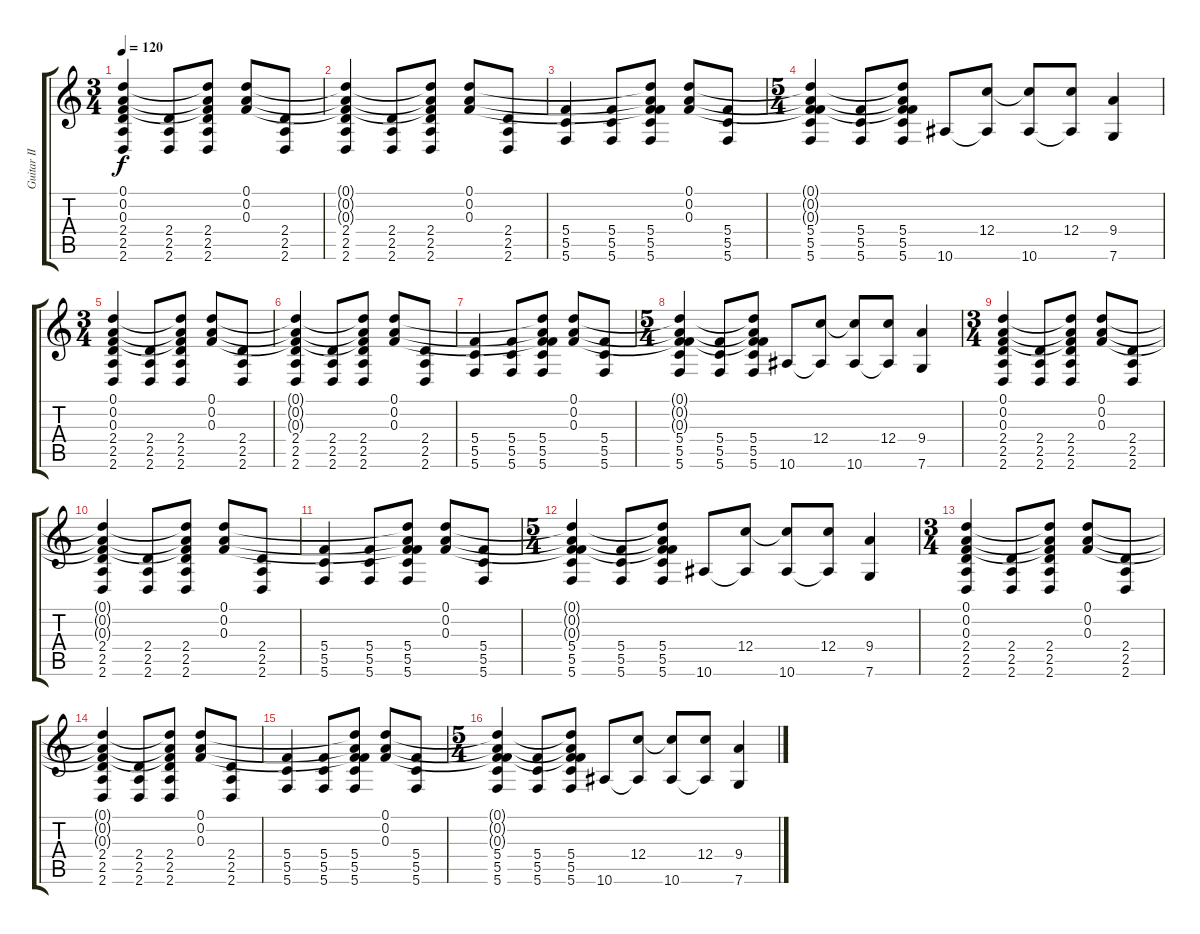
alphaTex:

\track ("Guitar II" "Guitar II") {instrument overdrivenguitar}
\staff {score tabs}
\tuning (D4 A3 F3 C3 G2 C2) {hide}
\ts (3 4)
\tempo 120
\clef g2
\ks c
(0.1 0.2 0.3 2.4 2.5 2.6).4{dy f} (2.4 2.5 2.6).8 (0.1{t} 0.2{t} 0.3{t} 2.4 2.5 2.6).8 (0.1 0.2 0.3).8 (2.4 2.5 2.6).8 |
(0.1{t} 0.2{t} 0.3{t} 2.4 2.5 2.6).4 (2.4 2.5 2.6).8 (0.1{t} 0.2{t} 0.3{t} 2.4 2.5 2.6).8 (0.1 0.2 0.3).8 (2.4 2.5 2.6).8 |
(5.4 5.5 5.6).4 (5.4 5.5 5.6).8 (0.1{t} 0.2{t} 0.3{t} 5.4 5.5 5.6).8 (0.1 0.2 0.3).8 (5.4 5.5 5.6).8 |
\ts (5 4)
(0.1{t} 0.2{t} 0.3{t} 5.4 5.5 5.6).4 (5.4 5.5 5.6).8 (0.1{t} 0.2{t} 0.3{t} 5.4 5.5 5.6).8 10.6.8 (12.4 10.6{t}).8 (12.4{t} 10.6).8 (12.4 10.6{t}).8 (9.4 7.6).4 |
\ts (3 4)
(0.1 0.2 0.3 2.4 2.5 2.6).4 (2.4 2.5 2.6).8 (0.1{t} 0.2{t} 0.3{t} 2.4 2.5 2.6).8 (0.1 0.2 0.3).8 (2.4 2.5 2.6).8 |
(0.1{t} 0.2{t} 0.3{t} 2.4 2.5 2.6).4 (2.4 2.5 2.6).8 (0.1{t} 0.2{t} 0.3{t} 2.4 2.5 2.6).8 (0.1 0.2 0.3).8 (2.4 2.5 2.6).8 |
(5.4 5.5 5.6).4 (5.4 5.5 5.6).8 (0.1{t} 0.2{t} 0.3{t} 5.4 5.5 5.6).8 (0.1 0.2 0.3).8 (5.4 5.5 5.6).8 |
\ts (5 4)
(0.1{t} 0.2{t} 0.3{t} 5.4 5.5 5.6).4 (5.4 5.5 5.6).8 (0.1{t} 0.2{t} 0.3{t} 5.4 5.5 5.6).8 10.6.8 (12.4 10.6{t}).8 (12.4{t} 10.6).8 (12.4 10.6{t}).8 (9.4 7.6).4 |
\ts (3 4)
(0.1 0.2 0.3 2.4 2.5 2.6).4 (2.4 2.5 2.6).8 (0.1{t} 0.2{t} 0.3{t} 2.4 2.5 2.6).8 (0.1 0.2 0.3).8 (2.4 2.5 2.6).8 |
(0.1{t} 0.2{t} 0.3{t} 2.4 2.5 2.6).4 (2.4 2.5 2.6).8 (0.1{t} 0.2{t} 0.3{t} 2.4 2.5 2.6).8 (0.1 0.2 0.3).8 (2.4 2.5 2.6).8 |
(5.4 5.5 5.6).4 (5.4 5.5 5.6).8 (0.1{t} 0.2{t} 0.3{t} 5.4 5.5 5.6).8 (0.1 0.2 0.3).8 (5.4 5.5 5.6).8 |
\ts (5 4)
(0.1{t} 0.2{t} 0.3{t} 5.4 5.5 5.6).4 (5.4 5.5 5.6).8 (0.1{t} 0.2{t} 0.3{t} 5.4 5.5 5.6).8 10.6.8 (12.4 10.6{t}).8 (12.4{t} 10.6).8 (12.4 10.6{t}).8 (9.4 7.6).4 |
\ts (3 4)
(0.1 0.2 0.3 2.4 2.5 2.6).4 (2.4 2.5 2.6).8 (0.1{t} 0.2{t} 0.3{t} 2.4 2.5 2.6).8 (0.1 0.2 0.3).8 (2.4 2.5 2.6).8 |
(0.1{t} 0.2{t} 0.3{t} 2.4 2.5 2.6).4 (2.4 2.5 2.6).8 (0.1{t} 0.2{t} 0.3{t} 2.4 2.5 2.6).8 (0.1 0.2 0.3).8 (2.4 2.5 2.6).8 |
(5.4 5.5 5.6).4 (5.4 5.5 5.6).8 (0.1{t} 0.2{t} 0.3{t} 5.4 5.5 5.6).8 (0.1 0.2 0.3).8 (5.4 5.5 5.6).8 |
\ts (5 4)
(0.1{t} 0.2{t} 0.3{t} 5.4 5.5 5.6).4 (5.4 5.5 5.6).8 (0.1{t} 0.2{t} 0.3{t} 5.4 5.5 5.6).8 10.6.8 (12.4 10.6{t}).8 (12.4{t} 10.6).8 (12.4 10.6{t}).8 (9.4 7.6).4
